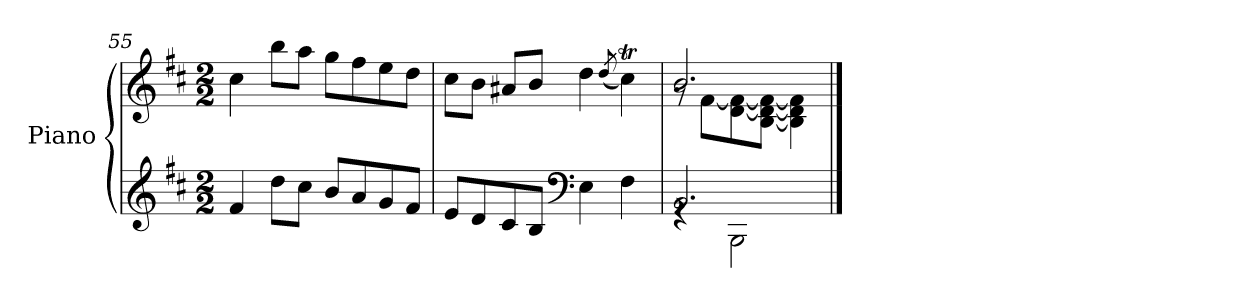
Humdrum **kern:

**kern	**kern
*part1	*part1
*staff2	*staff1
*I"Piano	*
*I'Pno	*
*clefG2	*clefG2
*k[f#c#]	*k[f#c#]
*M2/2	*M2/2
=55	=55
4f#/	4cc#\
8dd\L	8bb\L
8cc#\J	8aa\J
8b/L	8gg\L
8a/	8ff#\
8g/	8ee\
8f#/J	8dd\J
=56	=56
8e/L	8cc#\L
8d/	8b\J
8c#/	8a#X/L
8B/J	8b/J
*clefF4	*
4E\	4dd\
.	(<8qdd/
4F#\	4cc#t\)
=57	=57
*^	*^
2.BB/	4rGG	2.b/	8rg
.	.	.	[8f#\L
.	2BBB\	.	[8d\ 8f#\_
.	.	.	[8B\ 8d\_ 8f#\_J
.	.	.	4B\] 4d\] 4f#\]
*v	*v	*	*
*	*v	*v
==	==
*-	*-
